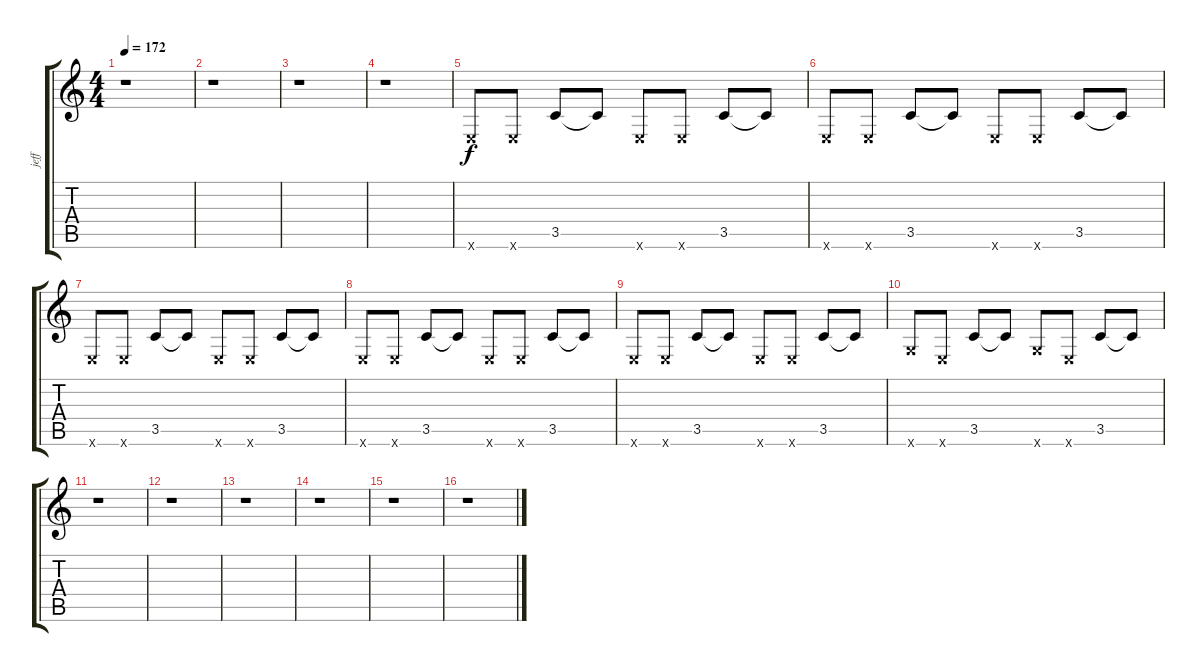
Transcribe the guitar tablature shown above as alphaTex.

\track ("jeff" "jeff") {instrument distortionguitar}
\staff {score tabs}
\tuning (E4 B3 G3 D3 A2 E2) {hide}
\ts (4 4)
\tempo 172
\clef g2
\ks c
r.1{dy f} |
r.1 |
r.1 |
r.1 |
0.6{x}.8 0.6{x}.8 3.5.8 3.5{t}.8 0.6{x}.8 0.6{x}.8 3.5.8 3.5{t}.8 |
0.6{x}.8 0.6{x}.8 3.5.8 3.5{t}.8 0.6{x}.8 0.6{x}.8 3.5.8 3.5{t}.8 |
0.6{x}.8 0.6{x}.8 3.5.8 3.5{t}.8 0.6{x}.8 0.6{x}.8 3.5.8 3.5{t}.8 |
0.6{x}.8 0.6{x}.8 3.5.8 3.5{t}.8 0.6{x}.8 0.6{x}.8 3.5.8 3.5{t}.8 |
0.6{x}.8 0.6{x}.8 3.5.8 3.5{t}.8 0.6{x}.8 0.6{x}.8 3.5.8 3.5{t}.8 |
3.6{x}.8 0.6{x}.8 3.5.8 3.5{t}.8 3.6{x}.8 0.6{x}.8 3.5.8 3.5{t}.8 |
r.1 |
r.1 |
r.1 |
r.1 |
r.1 |
r.1
